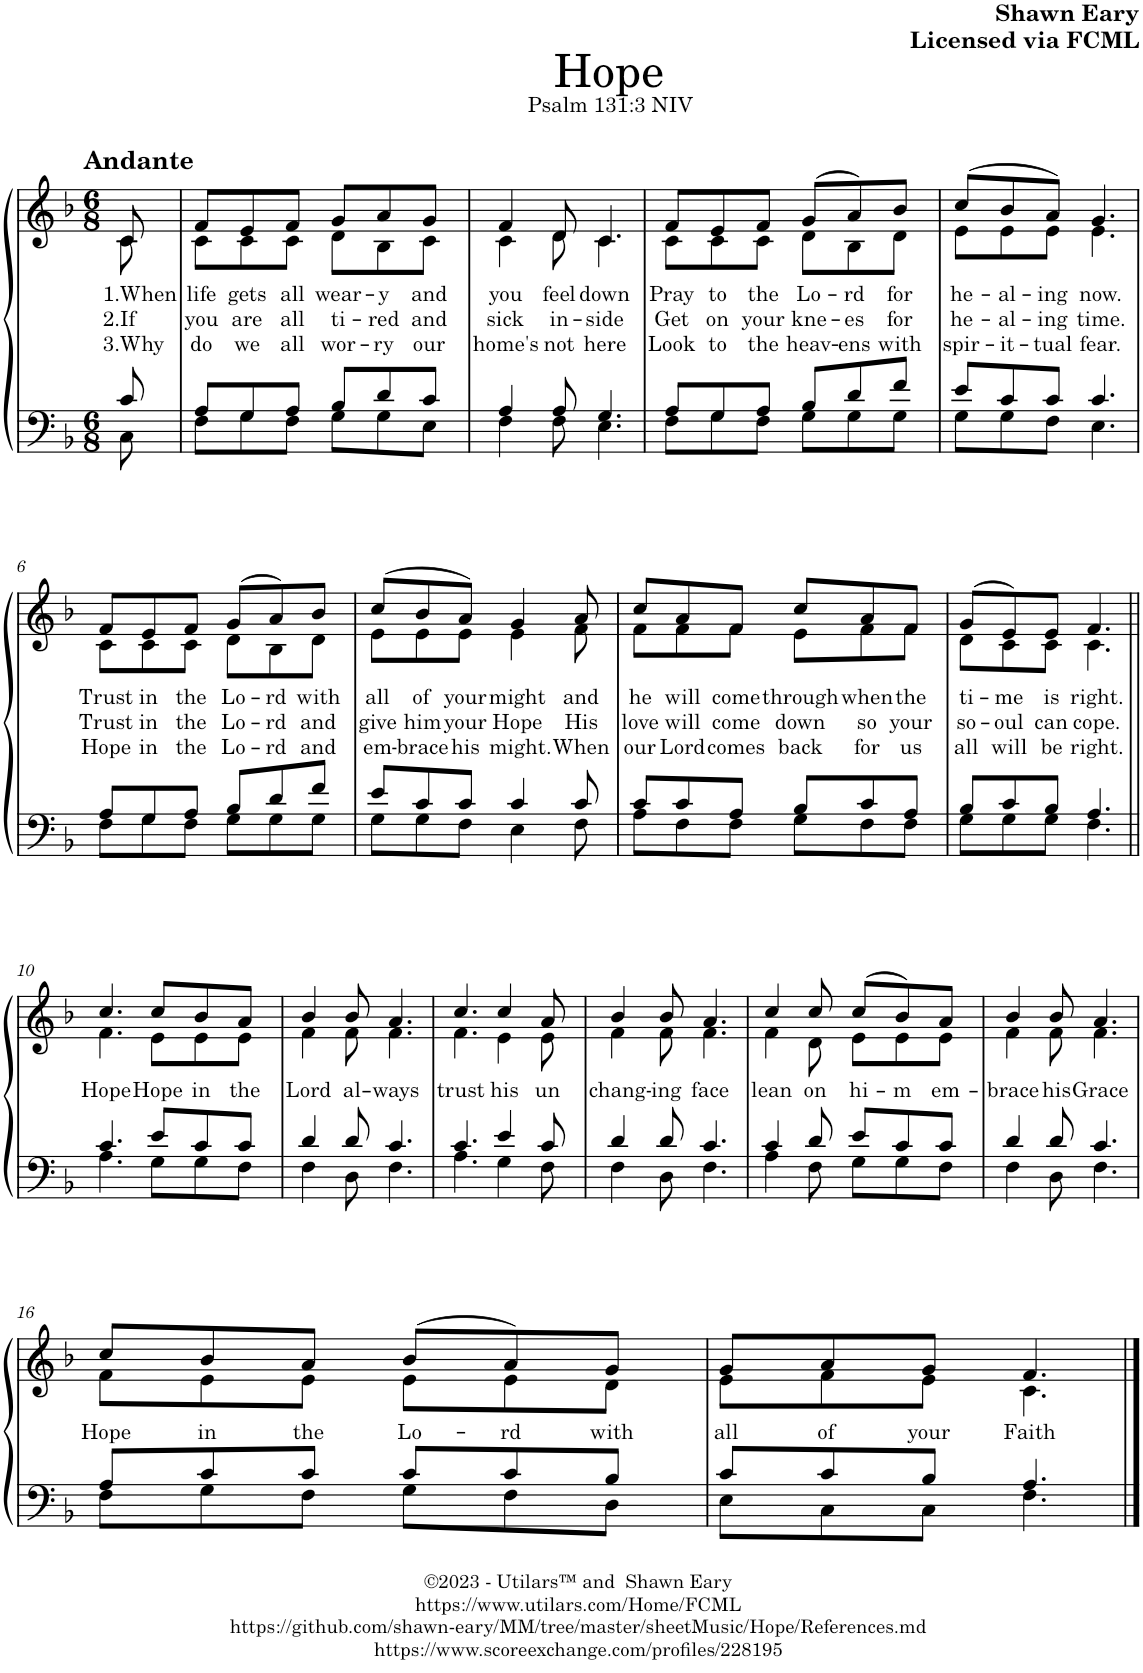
**kern	**kern	**text	**text	**text	**harte
*part1	*part1	*part1	*part1	*part1	*part1
*staff2	*staff1	*staff1	*staff1	*staff1	*
*I"Piano	*	*	*	*	*
*I'Pno.	*	*	*	*	*
*clefF4	*clefG2	*	*	*	*
*k[b-]	*k[b-]	*	*	*	*
*M6/8	*M6/8	*	*	*	*
=1	=1	=1	=1	=1	=1
*^	*	*	*	*	*
!	!	!LO:TX:a:t=Hope	!	!	!	!
!	!	!LO:TX:a:t=Psalm 131&colon;3 NIV	!	!	!	!
!	!	!LO:TX:a:B:t=Andante	!	!	!	!
!LO:TX:a:t=Hope	!	!	!	!	!	!
!LO:TX:a:t=Psalm 131&colon;3 NIV	!	!	!	!	!	!
!	!	!	!LO:LY:b	!LO:LY:b	!LO:LY:b	!
*	*	*^	*	*	*	*
8c/	8C\	8c/	8c\	1.When	2.If	3.Why	.
=2	=2	=2	=2	=2	=2	=2	=2
!	!	!	!	!LO:LY:b	!LO:LY:b	!LO:LY:b	!
8A/L	8F\L	8f/L	8c\L	life	you	do	.
!	!	!	!	!LO:LY:b	!LO:LY:b	!LO:LY:b	!
8G/	8G\	8e/	8c\	gets	are	we	.
!	!	!	!	!LO:LY:b	!LO:LY:b	!LO:LY:b	!
8A/J	8F\J	8f/J	8c\J	all	all	all	.
!	!	!	!	!LO:LY:b	!LO:LY:b	!LO:LY:b	!
8B-/L	8G\L	8g/L	8d\L	wear-	ti-	wor-	.
!	!	!	!	!LO:LY:b	!LO:LY:b	!LO:LY:b	!
8d/	8G\	8a/	8B-\	-y	-red	-ry	.
!	!	!	!	!LO:LY:b	!LO:LY:b	!LO:LY:b	!
8c/J	8E\J	8g/J	8c\J	and	and	our	.
=3	=3	=3	=3	=3	=3	=3	=3
!	!	!	!	!LO:LY:b	!LO:LY:b	!LO:LY:b	!
4A/	4F\	4f/	4c\	you	sick	home's	.
!	!	!	!	!LO:LY:b	!LO:LY:b	!LO:LY:b	!
8A/	8F\	8d/	8d\	feel	in-	not	.
!	!	!	!	!LO:LY:b	!LO:LY:b	!LO:LY:b	!
4.G/	4.E\	4.c/	4.c\	down	side	here	.
=4	=4	=4	=4	=4	=4	=4	=4
!	!	!	!	!LO:LY:b	!LO:LY:b	!LO:LY:b	!
8A/L	8F\L	8f/L	8c\L	Pray	Get	Look	.
!	!	!	!	!LO:LY:b	!LO:LY:b	!LO:LY:b	!
8G/	8G\	8e/	8c\	to	on	to	.
!	!	!	!	!LO:LY:b	!LO:LY:b	!LO:LY:b	!
8A/J	8F\J	8f/J	8c\J	the	your	the	.
!	!	!	!	!LO:LY:b	!LO:LY:b	!LO:LY:b	!
8B-/L	8G\L	(8g/L	8d\L	Lo-	kne-	heav-	.
!	!	!	!	!LO:LY:b	!LO:LY:b	!LO:LY:b	!
8d/	8G\	8a/)	8B-\	-rd	-es	-ens	.
!	!	!	!	!LO:LY:b	!LO:LY:b	!LO:LY:b	!
8f/J	8G\J	8b-/J	8d\J	for	for	with	.
=5	=5	=5	=5	=5	=5	=5	=5
!	!	!	!	!LO:LY:b	!LO:LY:b	!LO:LY:b	!
8e/L	8G\L	(8cc/L	8e\L	he-	he-	spir-	.
!	!	!	!	!LO:LY:b	!LO:LY:b	!LO:LY:b	!
8c/	8G\	8b-/	8e\	-al-	-al-	-it-	.
!	!	!	!	!LO:LY:b	!LO:LY:b	!LO:LY:b	!
8c/J	8F\J	8a/J)	8e\J	-ing	-ing	-tual	.
!	!	!	!	!LO:LY:b	!LO:LY:b	!LO:LY:b	!
4.c/	4.E\	4.g/	4.e\	now.	time.	fear.	.
!!LO:LB:g=z	!!
=6	=6	=6	=6	=6	=6	=6	=6
!	!	!	!	!LO:LY:b	!LO:LY:b	!LO:LY:b	!
8A/L	8F\L	8f/L	8c\L	Trust	Trust	Hope	.
!	!	!	!	!LO:LY:b	!LO:LY:b	!LO:LY:b	!
8G/	8G\	8e/	8c\	in	in	in	.
!	!	!	!	!LO:LY:b	!LO:LY:b	!LO:LY:b	!
8A/J	8F\J	8f/J	8c\J	the	the	the	.
!	!	!	!	!LO:LY:b	!LO:LY:b	!LO:LY:b	!
8B-/L	8G\L	(8g/L	8d\L	Lo-	Lo-	Lo-	.
!	!	!	!	!LO:LY:b	!LO:LY:b	!LO:LY:b	!
8d/	8G\	8a/)	8B-\	-rd	-rd	-rd	.
!	!	!	!	!LO:LY:b	!LO:LY:b	!LO:LY:b	!
8f/J	8G\J	8b-/J	8d\J	with	and	and	.
=7	=7	=7	=7	=7	=7	=7	=7
!	!	!	!	!LO:LY:b	!LO:LY:b	!LO:LY:b	!
8e/L	8G\L	(8cc/L	8e\L	all	give	em-	.
!	!	!	!	!LO:LY:b	!LO:LY:b	!LO:LY:b	!
8c/	8G\	8b-/	8e\	of	him	-brace	.
!	!	!	!	!LO:LY:b	!LO:LY:b	!LO:LY:b	!
8c/J	8F\J	8a/J)	8e\J	your	your	his	.
!	!	!	!	!LO:LY:b	!LO:LY:b	!LO:LY:b	!
4c/	4E\	4g/	4e\	might	Hope	might.	.
!	!	!	!	!LO:LY:b	!LO:LY:b	!LO:LY:b	!
8c/	8F\	8a/	8f\	and	His	When	.
=8	=8	=8	=8	=8	=8	=8	=8
!	!	!	!	!LO:LY:b	!LO:LY:b	!LO:LY:b	!
8c/L	8A\L	8cc/L	8f\L	he	love	our	.
!	!	!	!	!LO:LY:b	!LO:LY:b	!LO:LY:b	!
8c/	8F\	8a/	8f\	will	will	Lord	.
!	!	!	!	!LO:LY:b	!LO:LY:b	!LO:LY:b	!
8A/J	8F\J	8f/J	8f\J	come	come	comes	.
!	!	!	!	!LO:LY:b	!LO:LY:b	!LO:LY:b	!
8B-/L	8G\L	8cc/L	8e\L	through	down	back	.
!	!	!	!	!LO:LY:b	!LO:LY:b	!LO:LY:b	!
8c/	8F\	8a/	8f\	when	so	for	.
!	!	!	!	!LO:LY:b	!LO:LY:b	!LO:LY:b	!
8A/J	8F\J	8f/J	8f\J	the	your	us	.
=9	=9	=9	=9	=9	=9	=9	=9
!	!	!	!	!LO:LY:b	!LO:LY:b	!LO:LY:b	!
8B-/L	8G\L	(8g/L	8d\L	ti-	so-	all	.
!	!	!	!	!LO:LY:b	!LO:LY:b	!LO:LY:b	!
8c/	8G\	8e/)	8c\	-me	-oul	will	.
!	!	!	!	!LO:LY:b	!LO:LY:b	!LO:LY:b	!
8B-/J	8G\J	8e/J	8c\J	is	can	be	.
!	!	!	!	!LO:LY:b	!LO:LY:b	!LO:LY:b	!
4.A/	4.F\	4.f/	4.c\	right.	cope.	right.	.
!!LO:LB:g=z	!!
=10||	=10||	=10||	=10||	=10||	=10||	=10||	=10||
!	!	!	!	!LO:LY:b	!	!	!
4.c/	4.A\	4.cc/	4.f\	Hope	.	.	.
!	!	!	!	!LO:LY:b	!	!	!
8e/L	8G\L	8cc/L	8e\L	Hope	.	.	.
!	!	!	!	!LO:LY:b	!	!	!
8c/	8G\	8b-/	8e\	in	.	.	.
!	!	!	!	!LO:LY:b	!	!	!
8c/J	8F\J	8a/J	8e\J	the	.	.	.
=11	=11	=11	=11	=11	=11	=11	=11
!	!	!	!	!LO:LY:b	!	!	!
4d/	4F\	4b-/	4f\	Lord	.	.	.
!	!	!	!	!LO:LY:b	!	!	!
8d/	8D\	8b-/	8f\	al-	.	.	.
!	!	!	!	!LO:LY:b	!	!	!
4.c/	4.F\	4.a/	4.f\	-ways	.	.	.
=12	=12	=12	=12	=12	=12	=12	=12
!	!	!	!	!LO:LY:b	!	!	!
4.c/	4.A\	4.cc/	4.f\	trust	.	.	.
!	!	!	!	!LO:LY:b	!	!	!
4e/	4G\	4cc/	4e\	his	.	.	.
!	!	!	!	!LO:LY:b	!	!	!
8c/	8F\	8a/	8e\	un	.	.	.
=13	=13	=13	=13	=13	=13	=13	=13
!	!	!	!	!LO:LY:b	!	!	!
4d/	4F\	4b-/	4f\	chang-	.	.	.
!	!	!	!	!LO:LY:b	!	!	!
8d/	8D\	8b-/	8f\	-ing	.	.	.
!	!	!	!	!LO:LY:b	!	!	!
4.c/	4.F\	4.a/	4.f\	face	.	.	.
=14	=14	=14	=14	=14	=14	=14	=14
!	!	!	!	!LO:LY:b	!	!	!
4c/	4A\	4cc/	4f\	lean	.	.	.
!	!	!	!	!LO:LY:b	!	!	!
8d/	8F\	8cc/	8d\	on	.	.	.
!	!	!	!	!LO:LY:b	!	!	!
8e/L	8G\L	(8cc/L	8e\L	hi-	.	.	.
!	!	!	!	!LO:LY:b	!	!	!
8c/	8G\	8b-/)	8e\	-m	.	.	.
!	!	!	!	!LO:LY:b	!	!	!
8c/J	8F\J	8a/J	8e\J	em-	.	.	.
=15	=15	=15	=15	=15	=15	=15	=15
!	!	!	!	!LO:LY:b	!	!	!
4d/	4F\	4b-/	4f\	-brace	.	.	.
!	!	!	!	!LO:LY:b	!	!	!
8d/	8D\	8b-/	8f\	his	.	.	.
!	!	!	!	!LO:LY:b	!	!	!
4.c/	4.F\	4.a/	4.f\	Grace	.	.	.
!!LO:LB:g=z	!!
=16	=16	=16	=16	=16	=16	=16	=16
!	!	!	!	!LO:LY:b	!	!	!LO:H:kt=N.C.
8A/L	8F\L	8cc/L	8f\L	Hope	.	.	N
!	!	!	!	!LO:LY:b	!	!	!
8c/	8G\	8b-/	8e\	in	.	.	.
!	!	!	!	!LO:LY:b	!	!	!
8c/J	8F\J	8a/J	8e\J	the	.	.	.
!	!	!	!	!LO:LY:b	!	!	!
8c/L	8G\L	(8b-/L	8e\L	Lo-	.	.	.
!	!	!	!	!LO:LY:b	!	!	!
8c/	8F\	8a/)	8e\	-rd	.	.	.
!	!	!	!	!LO:LY:b	!	!	!
8B-/J	8D\J	8g/J	8d\J	with	.	.	.
=17	=17	=17	=17	=17	=17	=17	=17
!	!	!	!	!LO:LY:b	!	!	!
8c/L	8E\L	8g/L	8e\L	all	.	.	.
!	!	!	!	!LO:LY:b	!	!	!
8c/	8C\	8a/	8f\	of	.	.	.
!	!	!	!	!LO:LY:b	!	!	!
8B-/J	8C\J	8g/J	8e\J	your	.	.	.
!	!	!	!	!LO:LY:b	!	!	!
4.A/	4.F\	4.f/	4.c\	Faith	.	.	.
*v	*v	*	*	*	*	*	*
*	*v	*v	*	*	*	*
==	==	==	==	==	==
*-	*-	*-	*-	*-	*-
